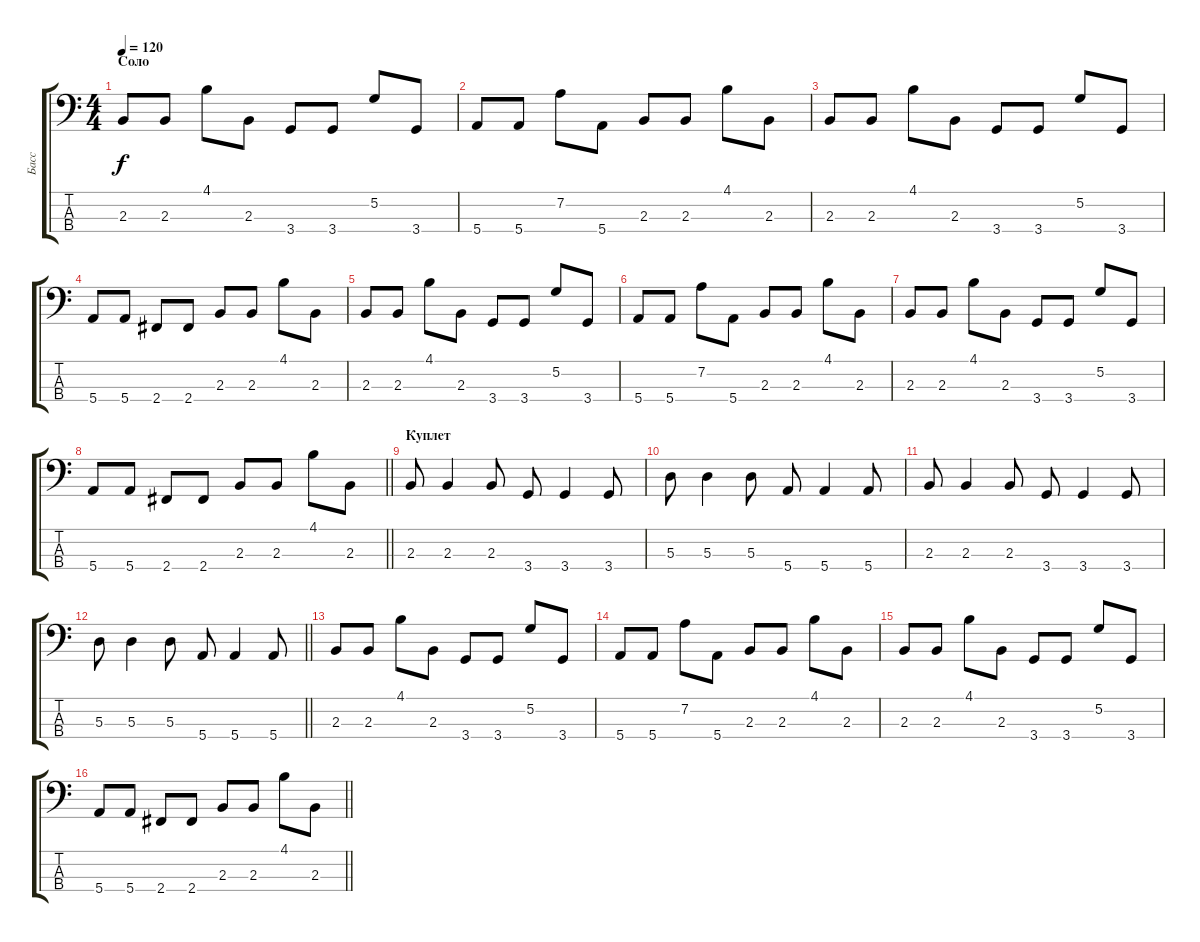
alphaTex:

\track ("Басс" "Басс") {instrument electricbassfinger}
\staff {score tabs}
\tuning (G2 D2 A1 E1) {hide}
\ts (4 4)
\section ("" "Соло")
\tempo 120
\clef f4
\ks c
2.3.8{dy f} 2.3.8 4.1.8 2.3.8 3.4.8 3.4.8 5.2.8 3.4.8 |
5.4.8 5.4.8 7.2.8 5.4.8 2.3.8 2.3.8 4.1.8 2.3.8 |
2.3.8 2.3.8 4.1.8 2.3.8 3.4.8 3.4.8 5.2.8 3.4.8 |
5.4.8 5.4.8 2.4.8 2.4.8 2.3.8 2.3.8 4.1.8 2.3.8 |
2.3.8 2.3.8 4.1.8 2.3.8 3.4.8 3.4.8 5.2.8 3.4.8 |
5.4.8 5.4.8 7.2.8 5.4.8 2.3.8 2.3.8 4.1.8 2.3.8 |
2.3.8 2.3.8 4.1.8 2.3.8 3.4.8 3.4.8 5.2.8 3.4.8 |
\barLineRight lightlight
5.4.8 5.4.8 2.4.8 2.4.8 2.3.8 2.3.8 4.1.8 2.3.8 |
\section ("" "Куплет")
2.3.8 2.3.4 2.3.8 3.4.8 3.4.4 3.4.8 |
5.3.8 5.3.4 5.3.8 5.4.8 5.4.4 5.4.8 |
2.3.8 2.3.4 2.3.8 3.4.8 3.4.4 3.4.8 |
\barLineRight lightlight
5.3.8 5.3.4 5.3.8 5.4.8 5.4.4 5.4.8 |
2.3.8 2.3.8 4.1.8 2.3.8 3.4.8 3.4.8 5.2.8 3.4.8 |
5.4.8 5.4.8 7.2.8 5.4.8 2.3.8 2.3.8 4.1.8 2.3.8 |
2.3.8 2.3.8 4.1.8 2.3.8 3.4.8 3.4.8 5.2.8 3.4.8 |
\barLineRight lightlight
5.4.8 5.4.8 2.4.8 2.4.8 2.3.8 2.3.8 4.1.8 2.3.8
